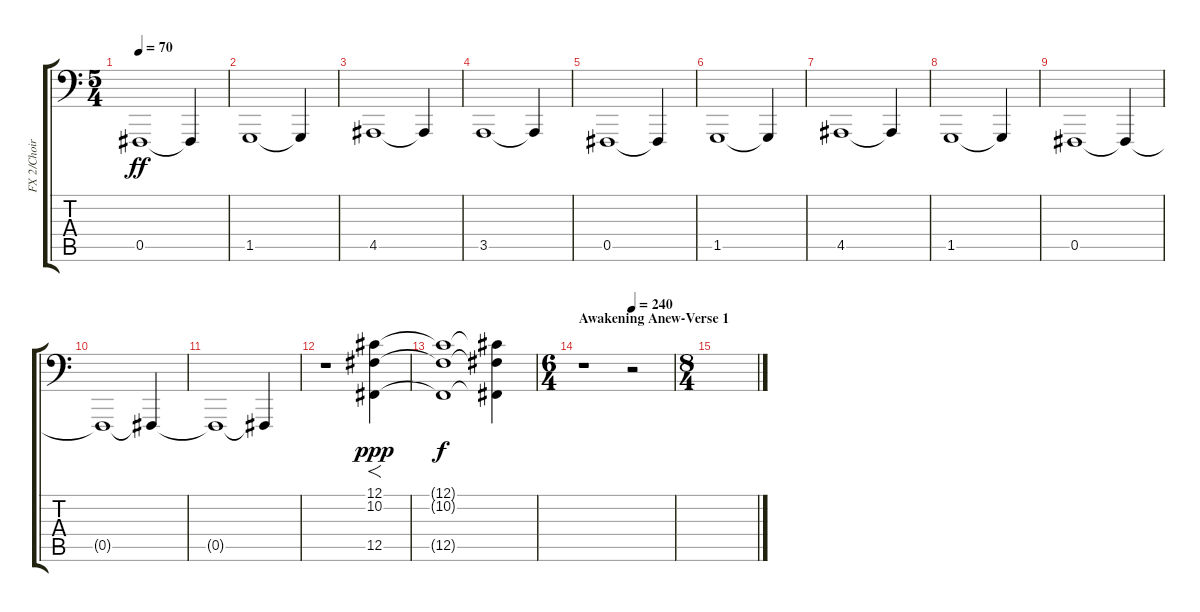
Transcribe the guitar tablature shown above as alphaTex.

\track ("FX 2/Choir 2" "FX 2/Choir") {instrument reversecymbal}
\staff {score tabs}
\tuning (Db3 Ab2 E2 B1 Gb1 B0) {hide}
\ts (5 4)
\tempo 70
\clef f4
\ks c
0.5.1{dy ff instrument ocarina} 0.5{t}.4 |
1.5.1 1.5{t}.4 |
4.5.1 4.5{t}.4 |
3.5.1 3.5{t}.4 |
0.5.1 0.5{t}.4 |
1.5.1 1.5{t}.4 |
4.5.1 4.5{t}.4 |
1.5.1 1.5{t}.4 |
0.5.1 0.5{t}.4 |
0.5{t}.1 0.5{t}.4 |
0.5{t}.1 0.5{t}.4 |
r.1{instrument reversecymbal} (12.1 10.2 12.5).4{f dy ppp} |
(12.1{t} 10.2{t} 12.5{t}).1{dy f} (12.1{t} 10.2{t} 12.5{t}).4 |
\ts (6 4)
\section ("" "Awakening Anew-Verse 1")
\tempo (240 0.5416666666666666)
r.1 r.2 |
\ts (8 4)
